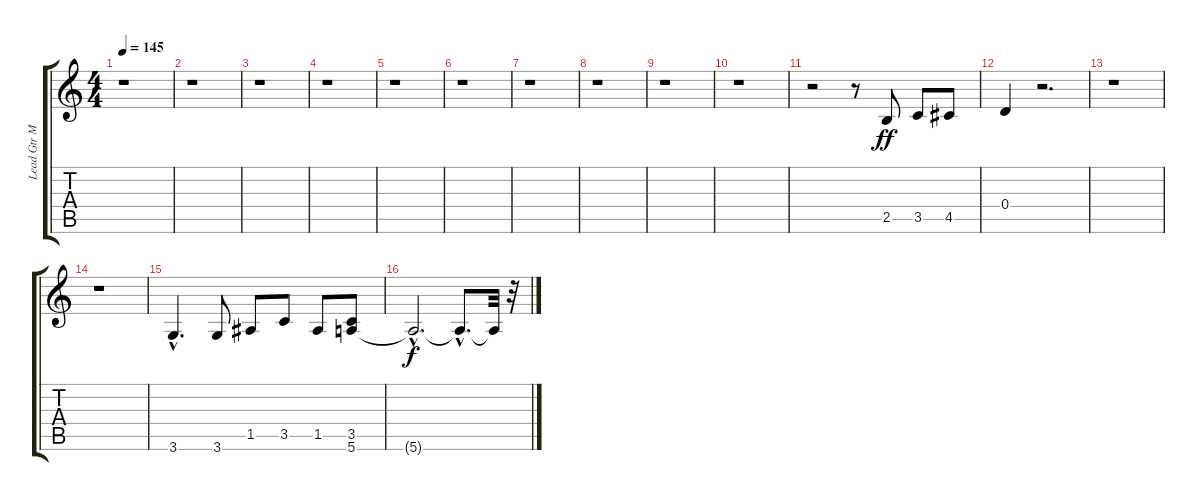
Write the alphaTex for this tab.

\track ("Lead Gtr Muted" "Lead Gtr M") {instrument electricguitarmuted}
\staff {score tabs}
\tuning (E4 B3 G3 D3 A2 E2) {hide}
\ts (4 4)
\tempo 145
\clef g2
\ks c
r.1{dy ff} |
r.1 |
r.1 |
r.1 |
r.1 |
r.1 |
r.1 |
r.1 |
r.1 |
r.1 |
r.2 r.8 2.5.8 3.5.8 4.5.8 |
0.4.4 r.2{d} |
r.1 |
r.1 |
3.6{hac}.4{d} 3.6.8 1.5.8 3.5.8 1.5.8 (3.5 5.6).8 |
5.6{hac t}.2{d dy f} 5.6{hac t}.8{d} 5.6{t}.32 r.32
